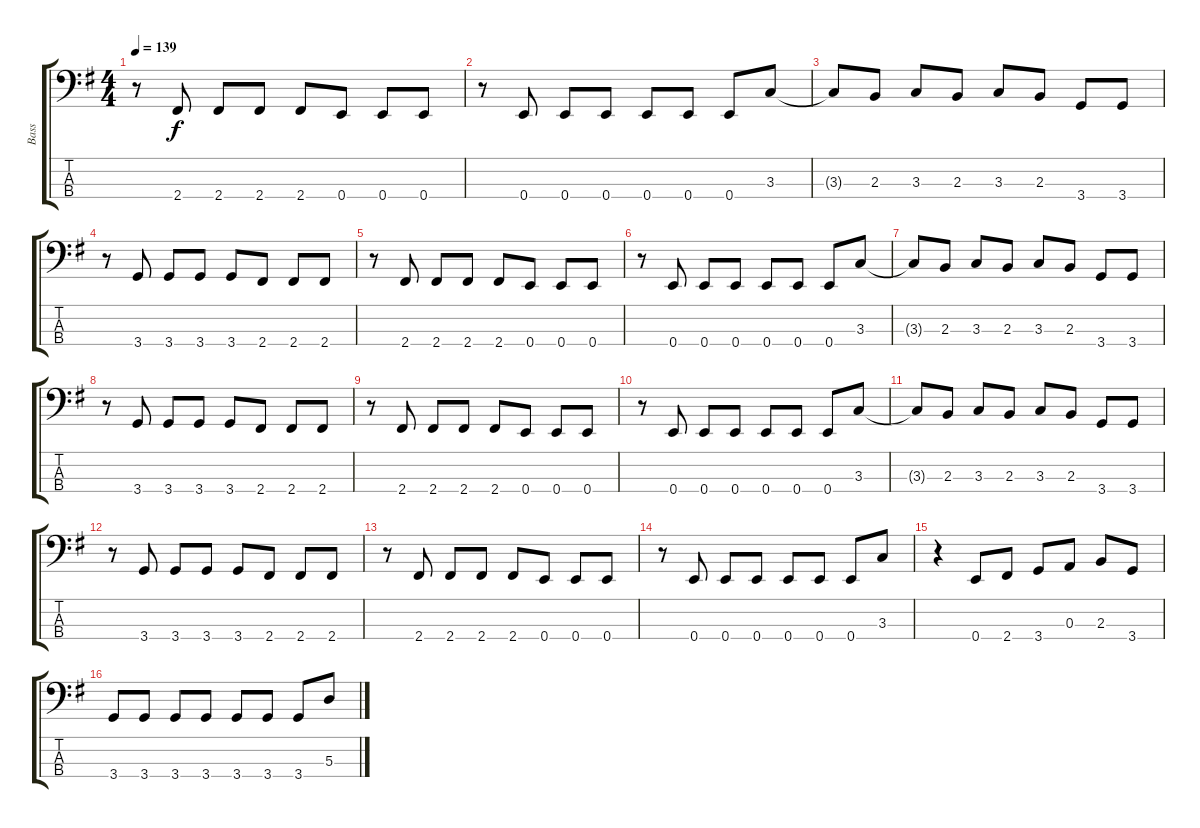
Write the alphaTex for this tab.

\track ("Bass" "Bass") {instrument electricbassfinger}
\staff {score tabs}
\tuning (G2 D2 A1 E1) {hide}
\ts (4 4)
\tempo 139
\clef f4
\ks g
r.8{dy f} 2.4.8 2.4.8 2.4.8 2.4.8 0.4.8 0.4.8 0.4.8 |
r.8 0.4.8 0.4.8 0.4.8 0.4.8 0.4.8 0.4.8 3.3.8 |
3.3{t}.8 2.3.8 3.3.8 2.3.8 3.3.8 2.3.8 3.4.8 3.4.8 |
r.8 3.4.8 3.4.8 3.4.8 3.4.8 2.4.8 2.4.8 2.4.8 |
r.8 2.4.8 2.4.8 2.4.8 2.4.8 0.4.8 0.4.8 0.4.8 |
r.8 0.4.8 0.4.8 0.4.8 0.4.8 0.4.8 0.4.8 3.3.8 |
3.3{t}.8 2.3.8 3.3.8 2.3.8 3.3.8 2.3.8 3.4.8 3.4.8 |
r.8 3.4.8 3.4.8 3.4.8 3.4.8 2.4.8 2.4.8 2.4.8 |
r.8 2.4.8 2.4.8 2.4.8 2.4.8 0.4.8 0.4.8 0.4.8 |
r.8 0.4.8 0.4.8 0.4.8 0.4.8 0.4.8 0.4.8 3.3.8 |
3.3{t}.8 2.3.8 3.3.8 2.3.8 3.3.8 2.3.8 3.4.8 3.4.8 |
r.8 3.4.8 3.4.8 3.4.8 3.4.8 2.4.8 2.4.8 2.4.8 |
r.8 2.4.8 2.4.8 2.4.8 2.4.8 0.4.8 0.4.8 0.4.8 |
r.8 0.4.8 0.4.8 0.4.8 0.4.8 0.4.8 0.4.8 3.3.8 |
r.4 0.4.8 2.4.8 3.4.8 0.3.8 2.3.8 3.4.8 |
3.4.8 3.4.8 3.4.8 3.4.8 3.4.8 3.4.8 3.4.8 5.3.8
